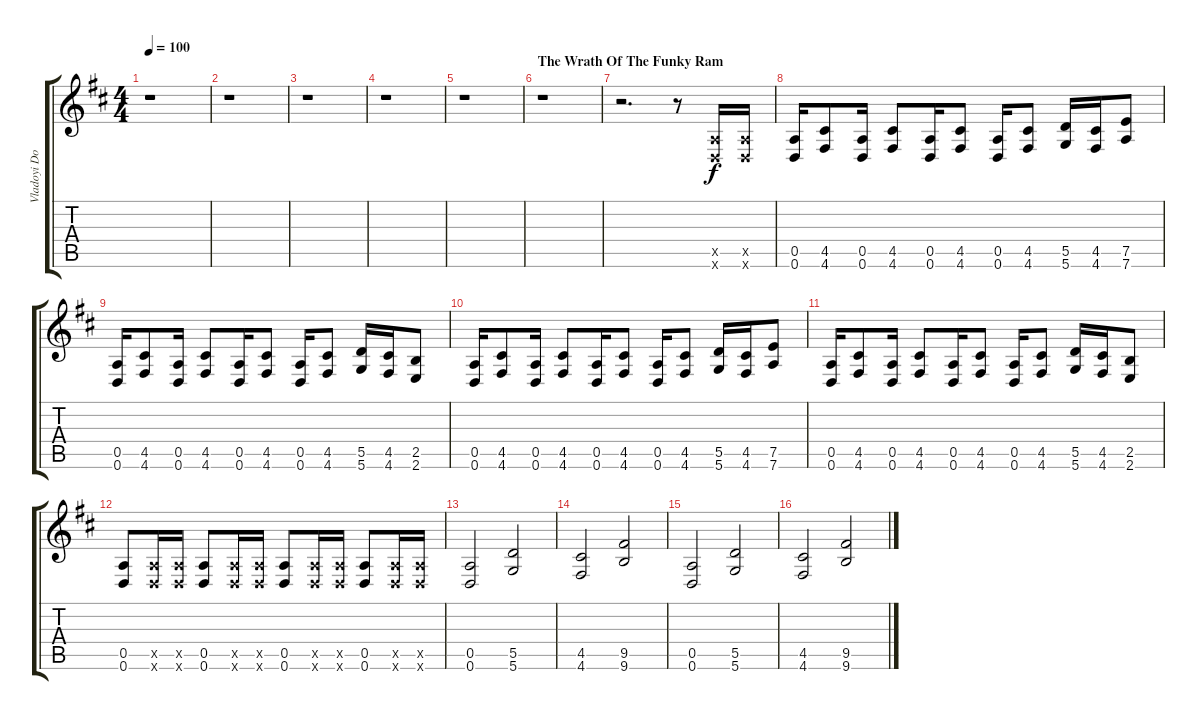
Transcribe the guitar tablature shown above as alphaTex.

\track ("Vladoyi Doofus (Rythm Guitar)" "Vladoyi Do") {instrument distortionguitar}
\staff {score tabs}
\tuning (E4 B3 G3 D3 A2 D2) {hide}
\ts (4 4)
\tempo 100
\clef g2
\ks d
r.1{dy f} |
r.1 |
r.1 |
r.1 |
r.1 |
\section ("" "The Wrath Of The Funky Ram")
r.1 |
r.2{d} r.8 (0.5{x} 0.6{x}).16 (0.5{x} 0.6{x}).16 |
(0.5 0.6).16 (4.5 4.6).8 (0.5 0.6).16 (4.5 4.6).8 (0.5 0.6).16 (4.5 4.6).8 (0.5 0.6).16 (4.5 4.6).8 (5.5 5.6).16 (4.5 4.6).16 (7.5 7.6).8 |
(0.5 0.6).16 (4.5 4.6).8 (0.5 0.6).16 (4.5 4.6).8 (0.5 0.6).16 (4.5 4.6).8 (0.5 0.6).16 (4.5 4.6).8 (5.5 5.6).16 (4.5 4.6).16 (2.5 2.6).8 |
(0.5 0.6).16 (4.5 4.6).8 (0.5 0.6).16 (4.5 4.6).8 (0.5 0.6).16 (4.5 4.6).8 (0.5 0.6).16 (4.5 4.6).8 (5.5 5.6).16 (4.5 4.6).16 (7.5 7.6).8 |
(0.5 0.6).16 (4.5 4.6).8 (0.5 0.6).16 (4.5 4.6).8 (0.5 0.6).16 (4.5 4.6).8 (0.5 0.6).16 (4.5 4.6).8 (5.5 5.6).16 (4.5 4.6).16 (2.5 2.6).8 |
(0.5 0.6).8 (0.5{x} 0.6{x}).16 (0.5{x} 0.6{x}).16 (0.5 0.6).8 (0.5{x} 0.6{x}).16 (0.5{x} 0.6{x}).16 (0.5 0.6).8 (0.5{x} 0.6{x}).16 (0.5{x} 0.6{x}).16 (0.5 0.6).8 (0.5{x} 0.6{x}).16 (0.5{x} 0.6{x}).16 |
(0.5 0.6).2 (5.5 5.6).2 |
(4.5 4.6).2 (9.5 9.6).2 |
(0.5 0.6).2 (5.5 5.6).2 |
(4.5 4.6).2 (9.5 9.6).2
